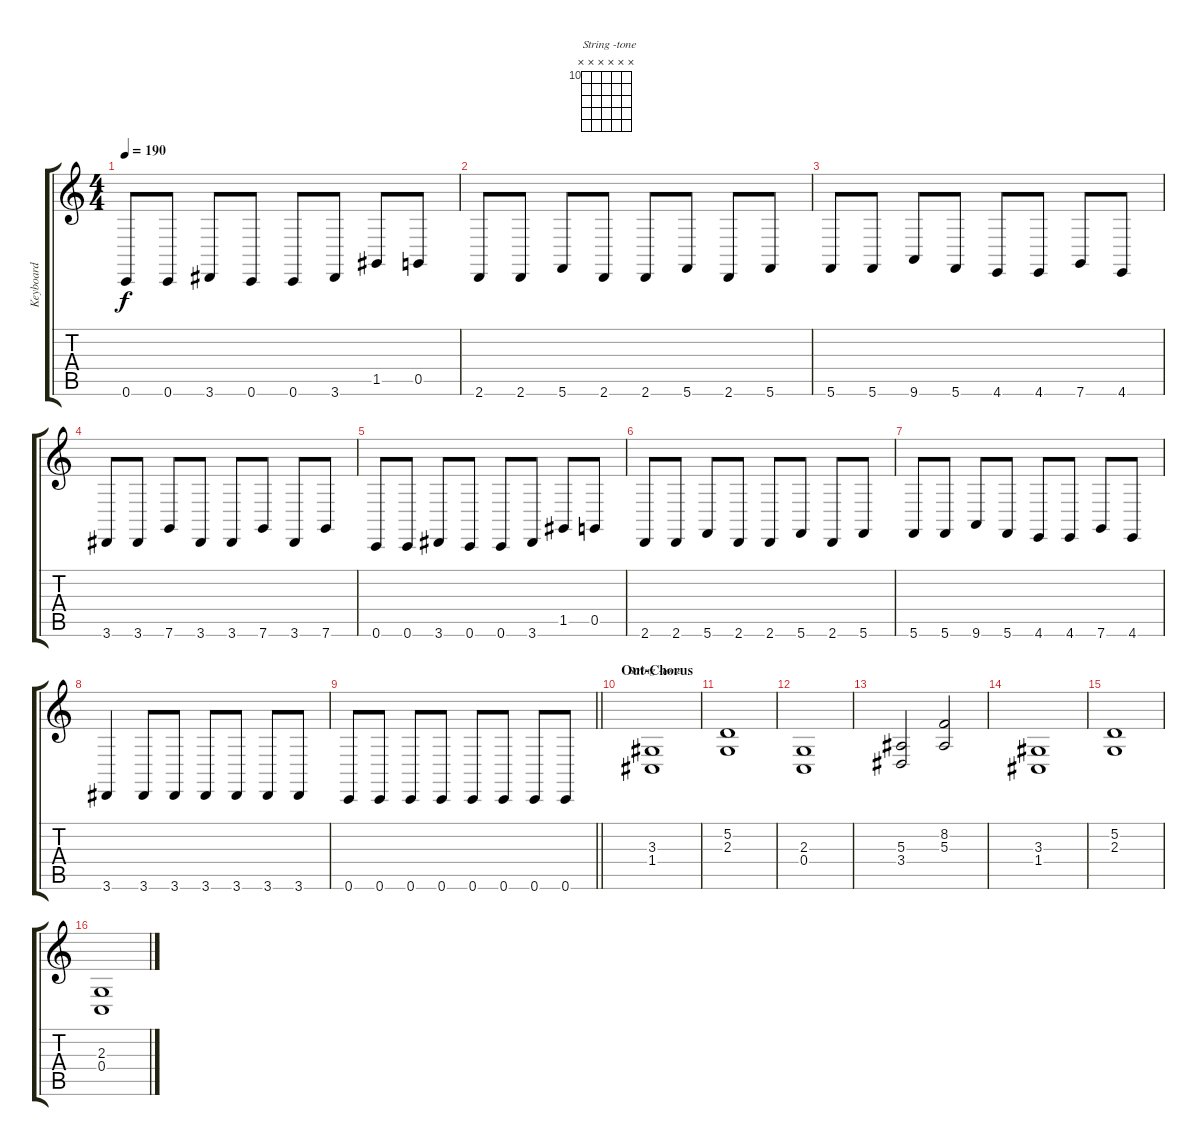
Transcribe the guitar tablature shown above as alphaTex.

\track ("Keyboard" "Keyboard") {instrument stringensemble1}
\staff {score tabs}
\tuning (D4 A3 F3 C3 G2 C2) {hide}
\chord ("  String -tone" x x x x x x) {firstfret 10}
\ts (4 4)
\tempo 190
\clef g2
\ks c
0.6.8{dy f} 0.6.8 3.6.8 0.6.8 0.6.8 3.6.8 1.5.8 0.5.8 |
2.6.8 2.6.8 5.6.8 2.6.8 2.6.8 5.6.8 2.6.8 5.6.8 |
5.6.8 5.6.8 9.6.8 5.6.8 4.6.8 4.6.8 7.6.8 4.6.8 |
3.6.8 3.6.8 7.6.8 3.6.8 3.6.8 7.6.8 3.6.8 7.6.8 |
0.6.8 0.6.8 3.6.8 0.6.8 0.6.8 3.6.8 1.5.8 0.5.8 |
2.6.8 2.6.8 5.6.8 2.6.8 2.6.8 5.6.8 2.6.8 5.6.8 |
5.6.8 5.6.8 9.6.8 5.6.8 4.6.8 4.6.8 7.6.8 4.6.8 |
3.6.4 3.6.8 3.6.8 3.6.8 3.6.8 3.6.8 3.6.8 |
\barLineRight lightlight
0.6.8 0.6.8 0.6.8 0.6.8 0.6.8 0.6.8 0.6.8 0.6.8 |
\section ("" "Out-Chorus")
(3.3 1.4).1{ch "  String -tone" volume 8 instrument stringensemble1} |
(5.2 2.3).1 |
(2.3 0.4).1 |
(5.3 3.4).2 (8.2 5.3).2 |
(3.3 1.4).1 |
(5.2 2.3).1 |
(2.3 0.4).1
